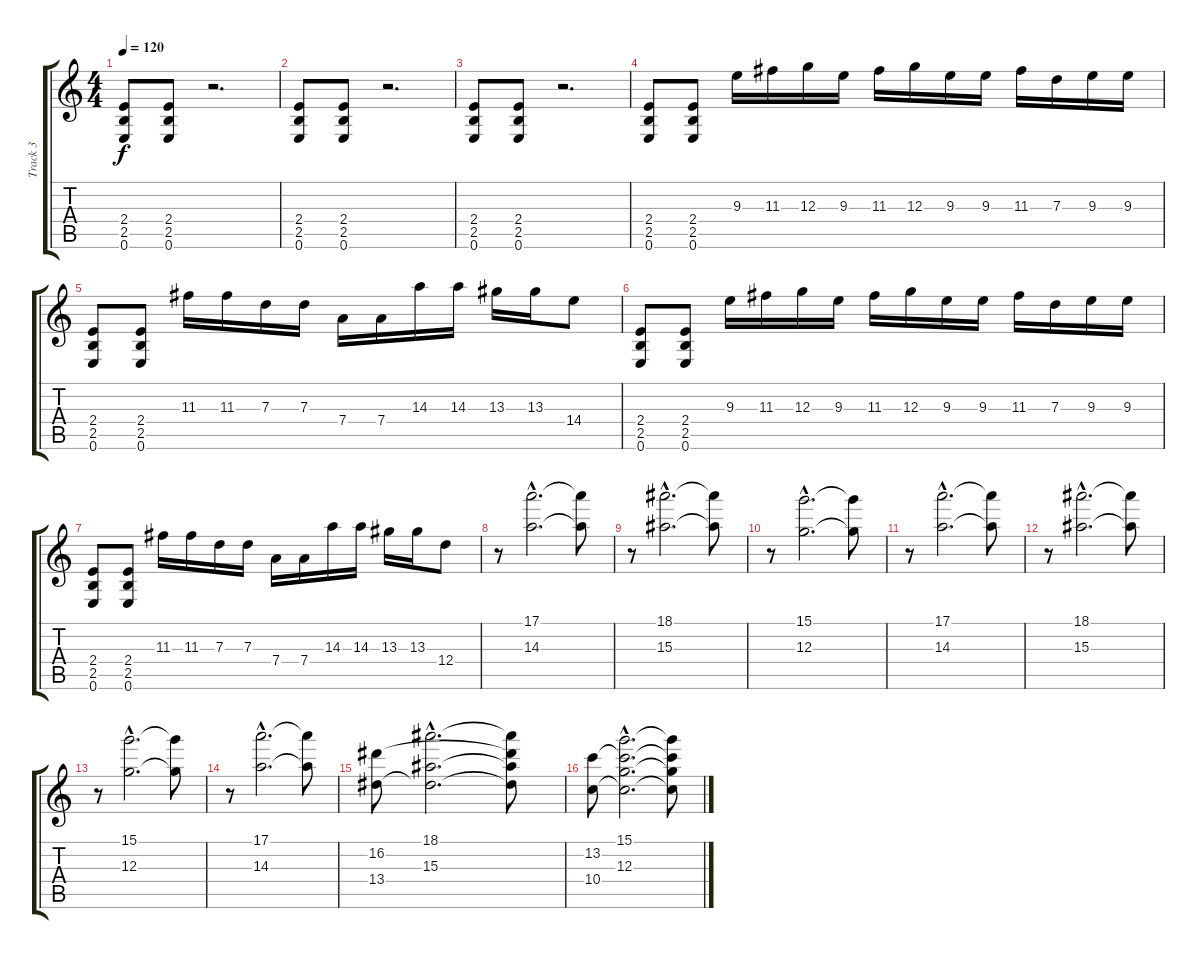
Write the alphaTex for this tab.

\track ("Track 3" "Track 3") {instrument distortionguitar}
\staff {score tabs}
\tuning (E4 B3 G3 D3 A2 E2) {hide}
\ts (4 4)
\tempo 120
\clef g2
\ks c
(2.4 2.5 0.6).8{dy f} (2.4 2.5 0.6).8 r.2{d} |
(2.4 2.5 0.6).8 (2.4 2.5 0.6).8 r.2{d} |
(2.4 2.5 0.6).8 (2.4 2.5 0.6).8 r.2{d} |
(2.4 2.5 0.6).8 (2.4 2.5 0.6).8 9.3.16 11.3.16 12.3.16 9.3.16 11.3.16 12.3.16 9.3.16 9.3.16 11.3.16 7.3.16 9.3.16 9.3.16 |
(2.4 2.5 0.6).8 (2.4 2.5 0.6).8 11.3.16 11.3.16 7.3.16 7.3.16 7.4.16 7.4.16 14.3.16 14.3.16 13.3.16 13.3.16 14.4.8 |
(2.4 2.5 0.6).8 (2.4 2.5 0.6).8 9.3.16 11.3.16 12.3.16 9.3.16 11.3.16 12.3.16 9.3.16 9.3.16 11.3.16 7.3.16 9.3.16 9.3.16 |
(2.4 2.5 0.6).8 (2.4 2.5 0.6).8 11.3.16 11.3.16 7.3.16 7.3.16 7.4.16 7.4.16 14.3.16 14.3.16 13.3.16 13.3.16 12.4.8 |
r.8 (17.1{hac} 14.3{hac}).2{d} (17.1{t} 14.3{t}).8 |
r.8 (18.1{hac} 15.3{hac}).2{d} (18.1{t} 15.3{t}).8 |
r.8 (15.1{hac} 12.3{hac}).2{d} (15.1{t} 12.3{t}).8 |
r.8 (17.1{hac} 14.3{hac}).2{d} (17.1{t} 14.3{t}).8 |
r.8 (18.1{hac} 15.3{hac}).2{d} (18.1{t} 15.3{t}).8 |
r.8 (15.1{hac} 12.3{hac}).2{d} (15.1{t} 12.3{t}).8 |
r.8{volume 11} (17.1{hac} 14.3{hac}).2{d} (17.1{t} 14.3{t}).8 |
(16.2 13.4).8 (18.1{hac} 15.3{hac} 13.4{hac t}).2{d} (18.1{t} 16.2{t} 15.3{t} 13.4{t}).8 |
(13.2 10.4).8 (15.1{hac} 13.2{hac t} 12.3{hac} 10.4{hac t}).2{d} (15.1{t} 13.2{t} 12.3{t} 10.4{t}).8
